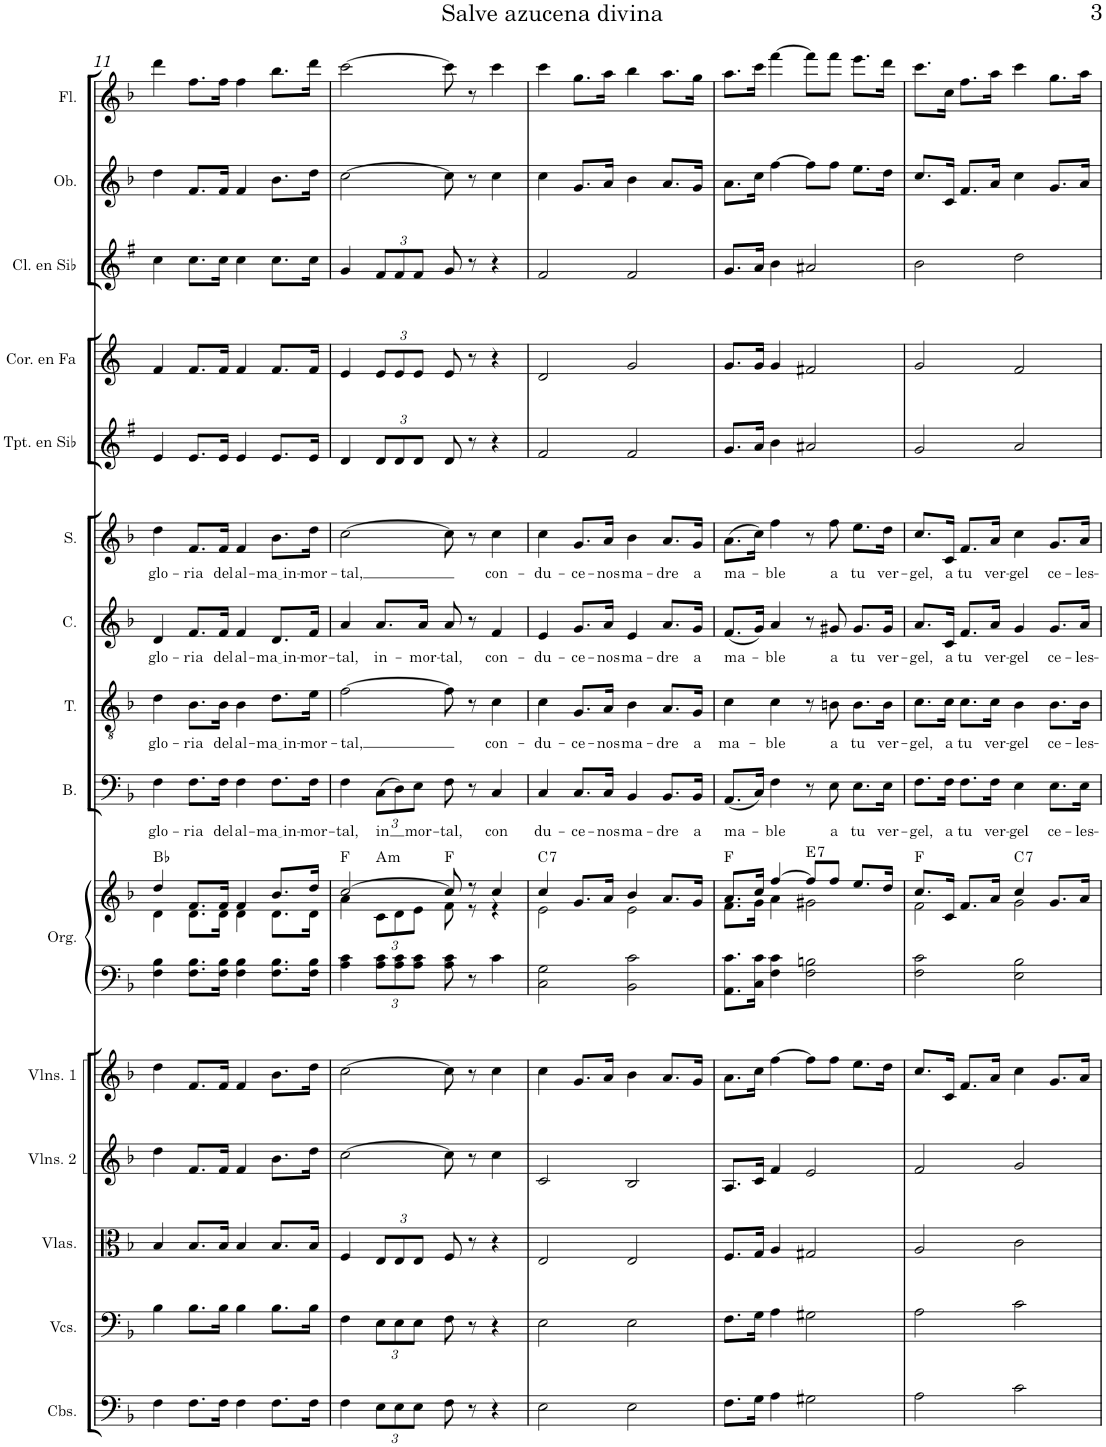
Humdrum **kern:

**kern	**kern	**kern	**kern	**kern	**kern	**kern	**harte	**kern	**text	**kern	**text	**kern	**text	**kern	**text	**kern	**kern	**kern	**kern	**kern
*part15	*part14	*part13	*part12	*part11	*part10	*part10	*part10	*part9	*part9	*part8	*part8	*part7	*part7	*part6	*part6	*part5	*part4	*part3	*part2	*part1
*staff16	*staff15	*staff14	*staff13	*staff12	*staff11	*staff10	*	*staff9	*staff9	*staff8	*staff8	*staff7	*staff7	*staff6	*staff6	*staff5	*staff4	*staff3	*staff2	*staff1
*I"Contrabajos	*I"Violonchelos	*I"Violas	*I"Violines 2	*I"Violines 1	*I"Órgano	*	*	*I"Bajo	*	*I"Tenor	*	*I"Contralto	*	*I"Soprano	*	*I"Trompeta en Sib	*I"Trompa en Fa	*I"Clarinete en Sib	*I"Oboe	*I"Flauta
*I'Cbs.	*I'Vcs.	*I'Vlas.	*I'Vlns. 2	*I'Vlns. 1	*	*	*	*I'B.	*	*I'T.	*	*I'C.	*	*I'S.	*	*I'Tpt. en Sib	*	*I'Cl. en Sib	*I'Ob.	*I'Fl.
!!LO:PB:g=z
*clefF4	*clefF4	*clefC3	*clefG2	*clefG2	*clefF4	*clefG2	*	*clefF4	*	*clefGv2	*	*clefG2	*	*clefG2	*	*clefG2	*clefG2	*clefG2	*clefG2	*clefG2
*Trd7c12	*	*	*	*	*	*	*	*	*	*	*	*	*	*	*	*Trd1c2	*Trd4c7	*Trd1c2	*	*
*k[b-]	*k[b-]	*k[b-]	*k[b-]	*k[b-]	*k[b-]	*k[b-]	*	*k[b-]	*	*k[b-]	*	*k[b-]	*	*k[b-]	*	*k[f#]	*k[]	*k[f#]	*k[b-]	*k[b-]
*M4/4	*M4/4	*M4/4	*M4/4	*M4/4	*M4/4	*M4/4	*	*M4/4	*	*M4/4	*	*M4/4	*	*M4/4	*	*M4/4	*M4/4	*M4/4	*M4/4	*M4/4
=11	=11	=11	=11	=11	=11	=11	=11	=11	=11	=11	=11	=11	=11	=11	=11	=11	=11	=11	=11	=11
*	*	*	*	*	*	*^	*	*	*	*	*	*	*	*	*	*	*	*	*	*
!	!	!	!	!	!	!	!	!	!	!LO:LY:b	!	!LO:LY:b	!	!LO:LY:b	!	!LO:LY:b	!	!	!	!	!
4F\	4B-\	4B-/	4dd\	4dd\	4F\ 4B-\	4dd/	4d\	Bb:maj	4F\	glo-	4d\	glo-	4d/	glo-	4dd\	glo-	4e/	4f/	4cc\	4dd\	4ddd\
!	!	!	!	!	!	!	!	!	!	!LO:LY:b	!	!LO:LY:b	!	!LO:LY:b	!	!LO:LY:b	!	!	!	!	!
8.F\L	8.B-\L	8.B-/L	8.f/L	8.f/L	8.F\ 8.B-\L	8.f/L	8.d\L	.	8.F\L	-ria	8.B-\L	-ria	8.f/L	-ria	8.f/L	-ria	8.e/L	8.f/L	8.cc\L	8.f/L	8.ff\L
!	!	!	!	!	!	!	!	!	!	!LO:LY:b	!	!LO:LY:b	!	!LO:LY:b	!	!LO:LY:b	!	!	!	!	!
16F\Jk	16B-\Jk	16B-/Jk	16f/Jk	16f/Jk	16F\ 16B-\Jk	16f/Jk	16d\Jk	.	16F\Jk	del	16B-\Jk	del	16f/Jk	del	16f/Jk	del	16e/Jk	16f/Jk	16cc\Jk	16f/Jk	16ff\Jk
!	!	!	!	!	!	!	!	!	!	!LO:LY:b	!	!LO:LY:b	!	!LO:LY:b	!	!LO:LY:b	!	!	!	!	!
4F\	4B-\	4B-/	4f/	4f/	4F\ 4B-\	4f/	4d\	.	4F\	al-	4B-\	al-	4f/	al-	4f/	al-	4e/	4f/	4cc\	4f/	4ff\
!	!	!	!	!	!	!	!	!	!	!LO:LY:b	!	!LO:LY:b	!	!LO:LY:b	!	!LO:LY:b	!	!	!	!	!
8.F\L	8.B-\L	8.B-/L	8.b-\L	8.b-\L	8.F\ 8.B-\L	8.b-/L	8.d\L	.	8.F\L	ma in	8.d\L	ma in	8.d/L	ma in	8.b-\L	ma in	8.e/L	8.f/L	8.cc\L	8.b-\L	8.bb-\L
!	!	!	!	!	!	!	!	!	!	!LO:LY:b	!	!LO:LY:b	!	!LO:LY:b	!	!LO:LY:b	!	!	!	!	!
16F\Jk	16B-\Jk	16B-/Jk	16dd\Jk	16dd\Jk	16F\ 16B-\Jk	16dd/Jk	16d\Jk	.	16F\Jk	-mor-	16e\Jk	-mor-	16f/Jk	-mor-	16dd\Jk	-mor-	16e/Jk	16f/Jk	16cc\Jk	16dd\Jk	16ddd\Jk
=12	=12	=12	=12	=12	=12	=12	=12	=12	=12	=12	=12	=12	=12	=12	=12	=12	=12	=12	=12	=12	=12
!	!	!	!	!	!	!	!	!	!	!LO:LY:b	!	!LO:LY:b	!	!LO:LY:b	!	!LO:LY:b	!	!	!	!	!
4F\	4F\	4F/	[2cc\	[2cc\	4A\ 4c\	[2cc/	4a\	F:maj	4F\	-tal,	[2f\	-tal,	4a/	-tal,	[2cc\	-tal,	4d/	4e/	4g/	[2cc\	[2ccc\
*Xbrackettup	*Xbrackettup	*Xbrackettup	*	*	*Xbrackettup	*	*Xbrackettup	*	*Xbrackettup	*	*	*	*	*	*	*	*	*	*	*	*
!	!	!	!	!	!	!	!	!	!	!LO:LY:b	!	!	!	!LO:LY:b	!	!	!	!	!	!	!
*	*	*	*	*	*	*	*	*	*	*	*	*	*	*	*	*	*Xbrackettup	*Xbrackettup	*Xbrackettup	*	*
!	!	!	!	!	!	!	!	!LO:H:kt=m	!	!	!	!	!	!	!	!	!	!	!	!	!
12E\L	12E\L	12E/L	.	.	12A\ 12c\L	.	12c\L	A:min	(12C\L	in	.	.	8.a/L	in-	.	.	12d/L	12e/L	12f#/L	.	.
12E\	12E\	12E/	.	.	12A\ 12c\	.	12d\	.	12D\)	.	.	.	.	.	.	.	12d/	12e/	12f#/	.	.
!	!	!	!	!	!	!	!	!	!	!LO:LY:b	!	!	!	!	!	!	!	!	!	!	!
12E\J	12E\J	12E/J	.	.	12A\ 12c\J	.	12e\J	.	12E\J	mor-	.	.	.	.	.	.	12d/J	12e/J	12f#/J	.	.
!	!	!	!	!	!	!	!	!	!	!	!	!	!	!LO:LY:b	!	!	!	!	!	!	!
.	.	.	.	.	.	.	.	.	.	.	.	.	16a/Jk	-mor-	.	.	.	.	.	.	.
!	!	!	!	!	!	!	!	!	!	!LO:LY:b	!	!	!	!LO:LY:b	!	!	!	!	!	!	!
8F\	8F\	8F/	8cc\]	8cc\]	8A\ 8c\	8cc/]	8f\	F:maj	8F\	-tal,	8f\]	.	8a/	-tal,	8cc\]	.	8d/	8e/	8g/	8cc\]	8ccc\]
8r	8r	8r	8r	8r	8r	8r	8r	.	8r	.	8r	.	8r	.	8r	.	8r	8r	8r	8r	8r
!	!	!	!	!	!	!	!	!	!	!LO:LY:b	!	!LO:LY:b	!	!LO:LY:b	!	!LO:LY:b	!	!	!	!	!
4r	4r	4r	4cc\	4cc\	4c\	4cc/	4r	.	4C/	con	4c\	con-	4f/	con-	4cc\	con-	4r	4r	4r	4cc\	4ccc\
=13	=13	=13	=13	=13	=13	=13	=13	=13	=13	=13	=13	=13	=13	=13	=13	=13	=13	=13	=13	=13	=13
!	!	!	!	!	!	!	!	!LO:H:kt=7	!	!LO:LY:b	!	!LO:LY:b	!	!LO:LY:b	!	!LO:LY:b	!	!	!	!	!
2E\	2E\	2E/	2c/	4cc\	2C\ 2G\	4cc/	2e\	C:7	4C/	-du-	4c\	-du-	4e/	-du-	4cc\	-du-	2f#/	2d/	2f#/	4cc\	4ccc\
!	!	!	!	!	!	!	!	!	!	!LO:LY:b	!	!LO:LY:b	!	!LO:LY:b	!	!LO:LY:b	!	!	!	!	!
.	.	.	.	8.g/L	.	8.g/L	.	.	8.C/L	-ce-	8.G/L	-ce-	8.g/L	-ce-	8.g/L	-ce-	.	.	.	8.g/L	8.gg\L
!	!	!	!	!	!	!	!	!	!	!LO:LY:b	!	!LO:LY:b	!	!LO:LY:b	!	!LO:LY:b	!	!	!	!	!
.	.	.	.	16a/Jk	.	16a/Jk	.	.	16C/Jk	-nos	16A/Jk	-nos	16a/Jk	-nos	16a/Jk	-nos	.	.	.	16a/Jk	16aa\Jk
!	!	!	!	!	!	!	!	!	!	!LO:LY:b	!	!LO:LY:b	!	!LO:LY:b	!	!LO:LY:b	!	!	!	!	!
2E\	2E\	2E/	2B-/	4b-\	2BB-\ 2c\	4b-/	2e\	.	4BB-/	ma-	4B-\	ma-	4e/	ma-	4b-\	ma-	2f#/	2g/	2f#/	4b-\	4bb-\
!	!	!	!	!	!	!	!	!	!	!LO:LY:b	!	!LO:LY:b	!	!LO:LY:b	!	!LO:LY:b	!	!	!	!	!
.	.	.	.	8.a/L	.	8.a/L	.	.	8.BB-/L	-dre	8.A/L	-dre	8.a/L	-dre	8.a/L	-dre	.	.	.	8.a/L	8.aa\L
!	!	!	!	!	!	!	!	!	!	!LO:LY:b	!	!LO:LY:b	!	!LO:LY:b	!	!LO:LY:b	!	!	!	!	!
.	.	.	.	16g/Jk	.	16g/Jk	.	.	16BB-/Jk	a	16G/Jk	a	16g/Jk	a	16g/Jk	a	.	.	.	16g/Jk	16gg\Jk
=14	=14	=14	=14	=14	=14	=14	=14	=14	=14	=14	=14	=14	=14	=14	=14	=14	=14	=14	=14	=14	=14
!	!	!	!	!	!	!	!	!	!	!LO:LY:b	!	!LO:LY:b	!	!LO:LY:b	!	!LO:LY:b	!	!	!	!	!
8.F\L	8.F\L	8.F/L	8.A/L	8.a\L	8.AA\ 8.c\L	8.a/L	8.f\L	F:maj	(8.AA/L	ma-	4c\	ma-	(8.f/L	ma-	(8.a\L	ma-	8.g/L	8.g/L	8.g/L	8.a\L	8.aa\L
16G\Jk	16G\Jk	16G/Jk	16c/Jk	16cc\Jk	16C\ 16c\Jk	16cc/Jk	16g\Jk	.	16C/Jk)	.	.	.	16g/Jk)	.	16cc\Jk)	.	16a/Jk	16g/Jk	16a/Jk	16cc\Jk	16ccc\Jk
!	!	!	!	!	!	!	!	!	!	!LO:LY:b	!	!LO:LY:b	!	!LO:LY:b	!	!LO:LY:b	!	!	!	!	!
4A\	4A\	4A/	4f/	[4ff\	4F\ 4c\	[4ff/	4a\	.	4F\	-ble	4c\	-ble	4a/	-ble	4ff\	-ble	4b\	4g/	4b\	[4ff\	[4fff\
!	!	!	!	!	!	!	!	!LO:H:kt=7	!	!	!	!	!	!	!	!	!	!	!	!	!
2G#X\	2G#X\	2G#X/	2e/	8ff\L]	2F\ 2Bn\	8ff/L]	2g#X\	E:7	8r	.	8r	.	8r	.	8r	.	2a#X/	2f#X/	2a#X/	8ff\L]	8fff\L]
!	!	!	!	!	!	!	!	!	!	!LO:LY:b	!	!LO:LY:b	!	!LO:LY:b	!	!LO:LY:b	!	!	!	!	!
.	.	.	.	8ff\J	.	8ff/J	.	.	8E\	a	8Bn\	a	8g#X/	a	8ff\	a	.	.	.	8ff\J	8fff\J
!	!	!	!	!	!	!	!	!	!	!LO:LY:b	!	!LO:LY:b	!	!LO:LY:b	!	!LO:LY:b	!	!	!	!	!
.	.	.	.	8.ee\L	.	8.ee/L	.	.	8.E\L	tu	8.B\L	tu	8.g#/L	tu	8.ee\L	tu	.	.	.	8.ee\L	8.eee\L
!	!	!	!	!	!	!	!	!	!	!LO:LY:b	!	!LO:LY:b	!	!LO:LY:b	!	!LO:LY:b	!	!	!	!	!
.	.	.	.	16dd\Jk	.	16dd/Jk	.	.	16E\Jk	ver-	16B\Jk	ver-	16g#/Jk	ver-	16dd\Jk	ver-	.	.	.	16dd\Jk	16ddd\Jk
=15	=15	=15	=15	=15	=15	=15	=15	=15	=15	=15	=15	=15	=15	=15	=15	=15	=15	=15	=15	=15	=15
!	!	!	!	!	!	!	!	!	!	!LO:LY:b	!	!LO:LY:b	!	!LO:LY:b	!	!LO:LY:b	!	!	!	!	!
2A\	2A\	2A/	2f/	8.cc/L	2F\ 2c\	8.cc/L	2f\	F:maj	8.F\L	-gel,	8.c\L	-gel,	8.a/L	-gel,	8.cc/L	-gel,	2g/	2g/	2b\	8.cc/L	8.ccc\L
!	!	!	!	!	!	!	!	!	!	!LO:LY:b	!	!LO:LY:b	!	!LO:LY:b	!	!LO:LY:b	!	!	!	!	!
.	.	.	.	16c/Jk	.	16c/Jk	.	.	16F\Jk	a	16c\Jk	a	16c/Jk	a	16c/Jk	a	.	.	.	16c/Jk	16cc\Jk
!	!	!	!	!	!	!	!	!	!	!LO:LY:b	!	!LO:LY:b	!	!LO:LY:b	!	!LO:LY:b	!	!	!	!	!
.	.	.	.	8.f/L	.	8.f/L	.	.	8.F\L	tu	8.c\L	tu	8.f/L	tu	8.f/L	tu	.	.	.	8.f/L	8.ff\L
!	!	!	!	!	!	!	!	!	!	!LO:LY:b	!	!LO:LY:b	!	!LO:LY:b	!	!LO:LY:b	!	!	!	!	!
.	.	.	.	16a/Jk	.	16a/Jk	.	.	16F\Jk	ver-	16c\Jk	ver-	16a/Jk	ver-	16a/Jk	ver-	.	.	.	16a/Jk	16aa\Jk
!	!	!	!	!	!	!	!	!LO:H:kt=7	!	!LO:LY:b	!	!LO:LY:b	!	!LO:LY:b	!	!LO:LY:b	!	!	!	!	!
2c\	2c\	2c\	2g/	4cc\	2E\ 2B-\	4cc/	2g\	C:7	4E\	-gel	4B-\	-gel	4g/	-gel	4cc\	-gel	2a/	2f/	2dd\	4cc\	4ccc\
!	!	!	!	!	!	!	!	!	!	!LO:LY:b	!	!LO:LY:b	!	!LO:LY:b	!	!LO:LY:b	!	!	!	!	!
.	.	.	.	8.g/L	.	8.g/L	.	.	8.E\L	ce-	8.B-\L	ce-	8.g/L	ce-	8.g/L	ce-	.	.	.	8.g/L	8.gg\L
!	!	!	!	!	!	!	!	!	!	!LO:LY:b	!	!LO:LY:b	!	!LO:LY:b	!	!LO:LY:b	!	!	!	!	!
.	.	.	.	16a/Jk	.	16a/Jk	.	.	16E\Jk	-les-	16B-\Jk	-les-	16a/Jk	-les-	16a/Jk	-les-	.	.	.	16a/Jk	16aa\Jk
*	*	*	*	*	*	*v	*v	*	*	*	*	*	*	*	*	*	*	*	*	*	*
=	=	=	=	=	=	=	=	=	=	=	=	=	=	=	=	=	=	=	=	=
*-	*-	*-	*-	*-	*-	*-	*-	*-	*-	*-	*-	*-	*-	*-	*-	*-	*-	*-	*-	*-
